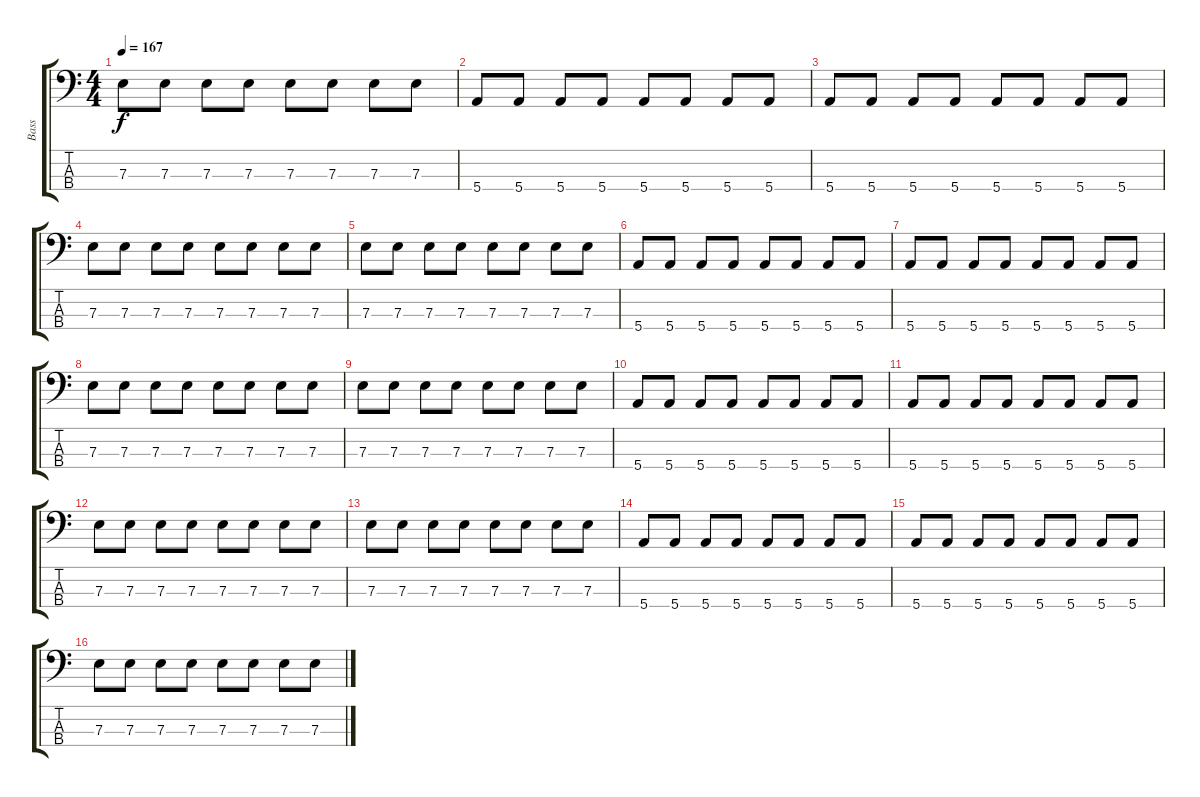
\track ("Bass" "Bass") {instrument electricbasspick}
\staff {score tabs}
\tuning (G2 D2 A1 E1) {hide}
\ts (4 4)
\tempo 167
\clef f4
\ks c
7.3.8{dy f} 7.3.8 7.3.8 7.3.8 7.3.8 7.3.8 7.3.8 7.3.8 |
5.4.8 5.4.8 5.4.8 5.4.8 5.4.8 5.4.8 5.4.8 5.4.8 |
5.4.8 5.4.8 5.4.8 5.4.8 5.4.8 5.4.8 5.4.8 5.4.8 |
7.3.8 7.3.8 7.3.8 7.3.8 7.3.8 7.3.8 7.3.8 7.3.8 |
7.3.8 7.3.8 7.3.8 7.3.8 7.3.8 7.3.8 7.3.8 7.3.8 |
5.4.8 5.4.8 5.4.8 5.4.8 5.4.8 5.4.8 5.4.8 5.4.8 |
5.4.8 5.4.8 5.4.8 5.4.8 5.4.8 5.4.8 5.4.8 5.4.8 |
7.3.8 7.3.8 7.3.8 7.3.8 7.3.8 7.3.8 7.3.8 7.3.8 |
7.3.8 7.3.8 7.3.8 7.3.8 7.3.8 7.3.8 7.3.8 7.3.8 |
5.4.8 5.4.8 5.4.8 5.4.8 5.4.8 5.4.8 5.4.8 5.4.8 |
5.4.8 5.4.8 5.4.8 5.4.8 5.4.8 5.4.8 5.4.8 5.4.8 |
7.3.8 7.3.8 7.3.8 7.3.8 7.3.8 7.3.8 7.3.8 7.3.8 |
7.3.8 7.3.8 7.3.8 7.3.8 7.3.8 7.3.8 7.3.8 7.3.8 |
5.4.8 5.4.8 5.4.8 5.4.8 5.4.8 5.4.8 5.4.8 5.4.8 |
5.4.8 5.4.8 5.4.8 5.4.8 5.4.8 5.4.8 5.4.8 5.4.8 |
7.3.8 7.3.8 7.3.8 7.3.8 7.3.8 7.3.8 7.3.8 7.3.8
